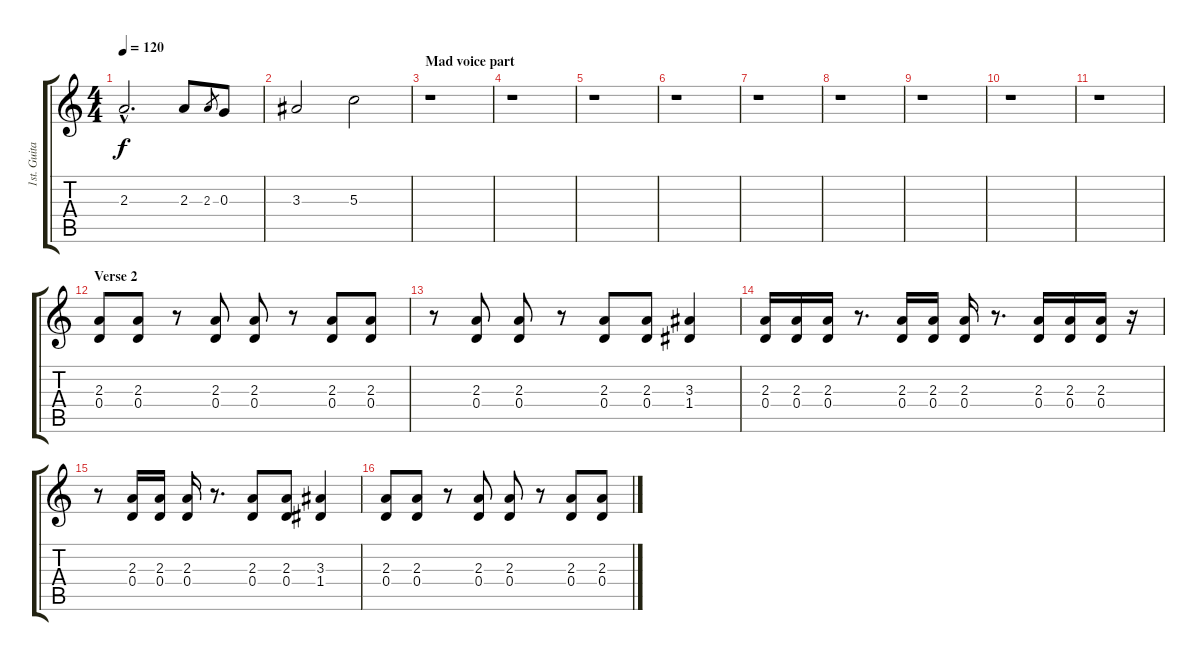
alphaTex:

\track ("1st. Guitar R" "1st. Guita") {instrument overdrivenguitar}
\staff {score tabs}
\tuning (E4 B3 G3 D3 A2 E2) {hide}
\ts (4 4)
\tempo 120
\clef g2
\ks c
2.3{hac}.2{d dy f} 2.3.8 2.3.8{gr} 0.3.8 |
3.3.2 5.3.2 |
\section ("" "Mad voice part")
r.1 |
r.1 |
r.1 |
r.1 |
r.1 |
r.1 |
r.1 |
r.1 |
r.1 |
\section ("" "Verse 2")
(2.3 0.4).8 (2.3 0.4).8 r.8 (2.3 0.4).8 (2.3 0.4).8 r.8 (2.3 0.4).8 (2.3 0.4).8 |
r.8 (2.3 0.4).8 (2.3 0.4).8 r.8 (2.3 0.4).8 (2.3 0.4).8 (3.3 1.4).4 |
(2.3 0.4).16 (2.3 0.4).16 (2.3 0.4).16 r.8{d} (2.3 0.4).16 (2.3 0.4).16 (2.3 0.4).16 r.8{d} (2.3 0.4).16 (2.3 0.4).16 (2.3 0.4).16 r.16 |
r.8 (2.3 0.4).16 (2.3 0.4).16 (2.3 0.4).16 r.8{d} (2.3 0.4).8 (2.3 0.4).8 (3.3 1.4).4 |
(2.3 0.4).8 (2.3 0.4).8 r.8 (2.3 0.4).8 (2.3 0.4).8 r.8 (2.3 0.4).8 (2.3 0.4).8
